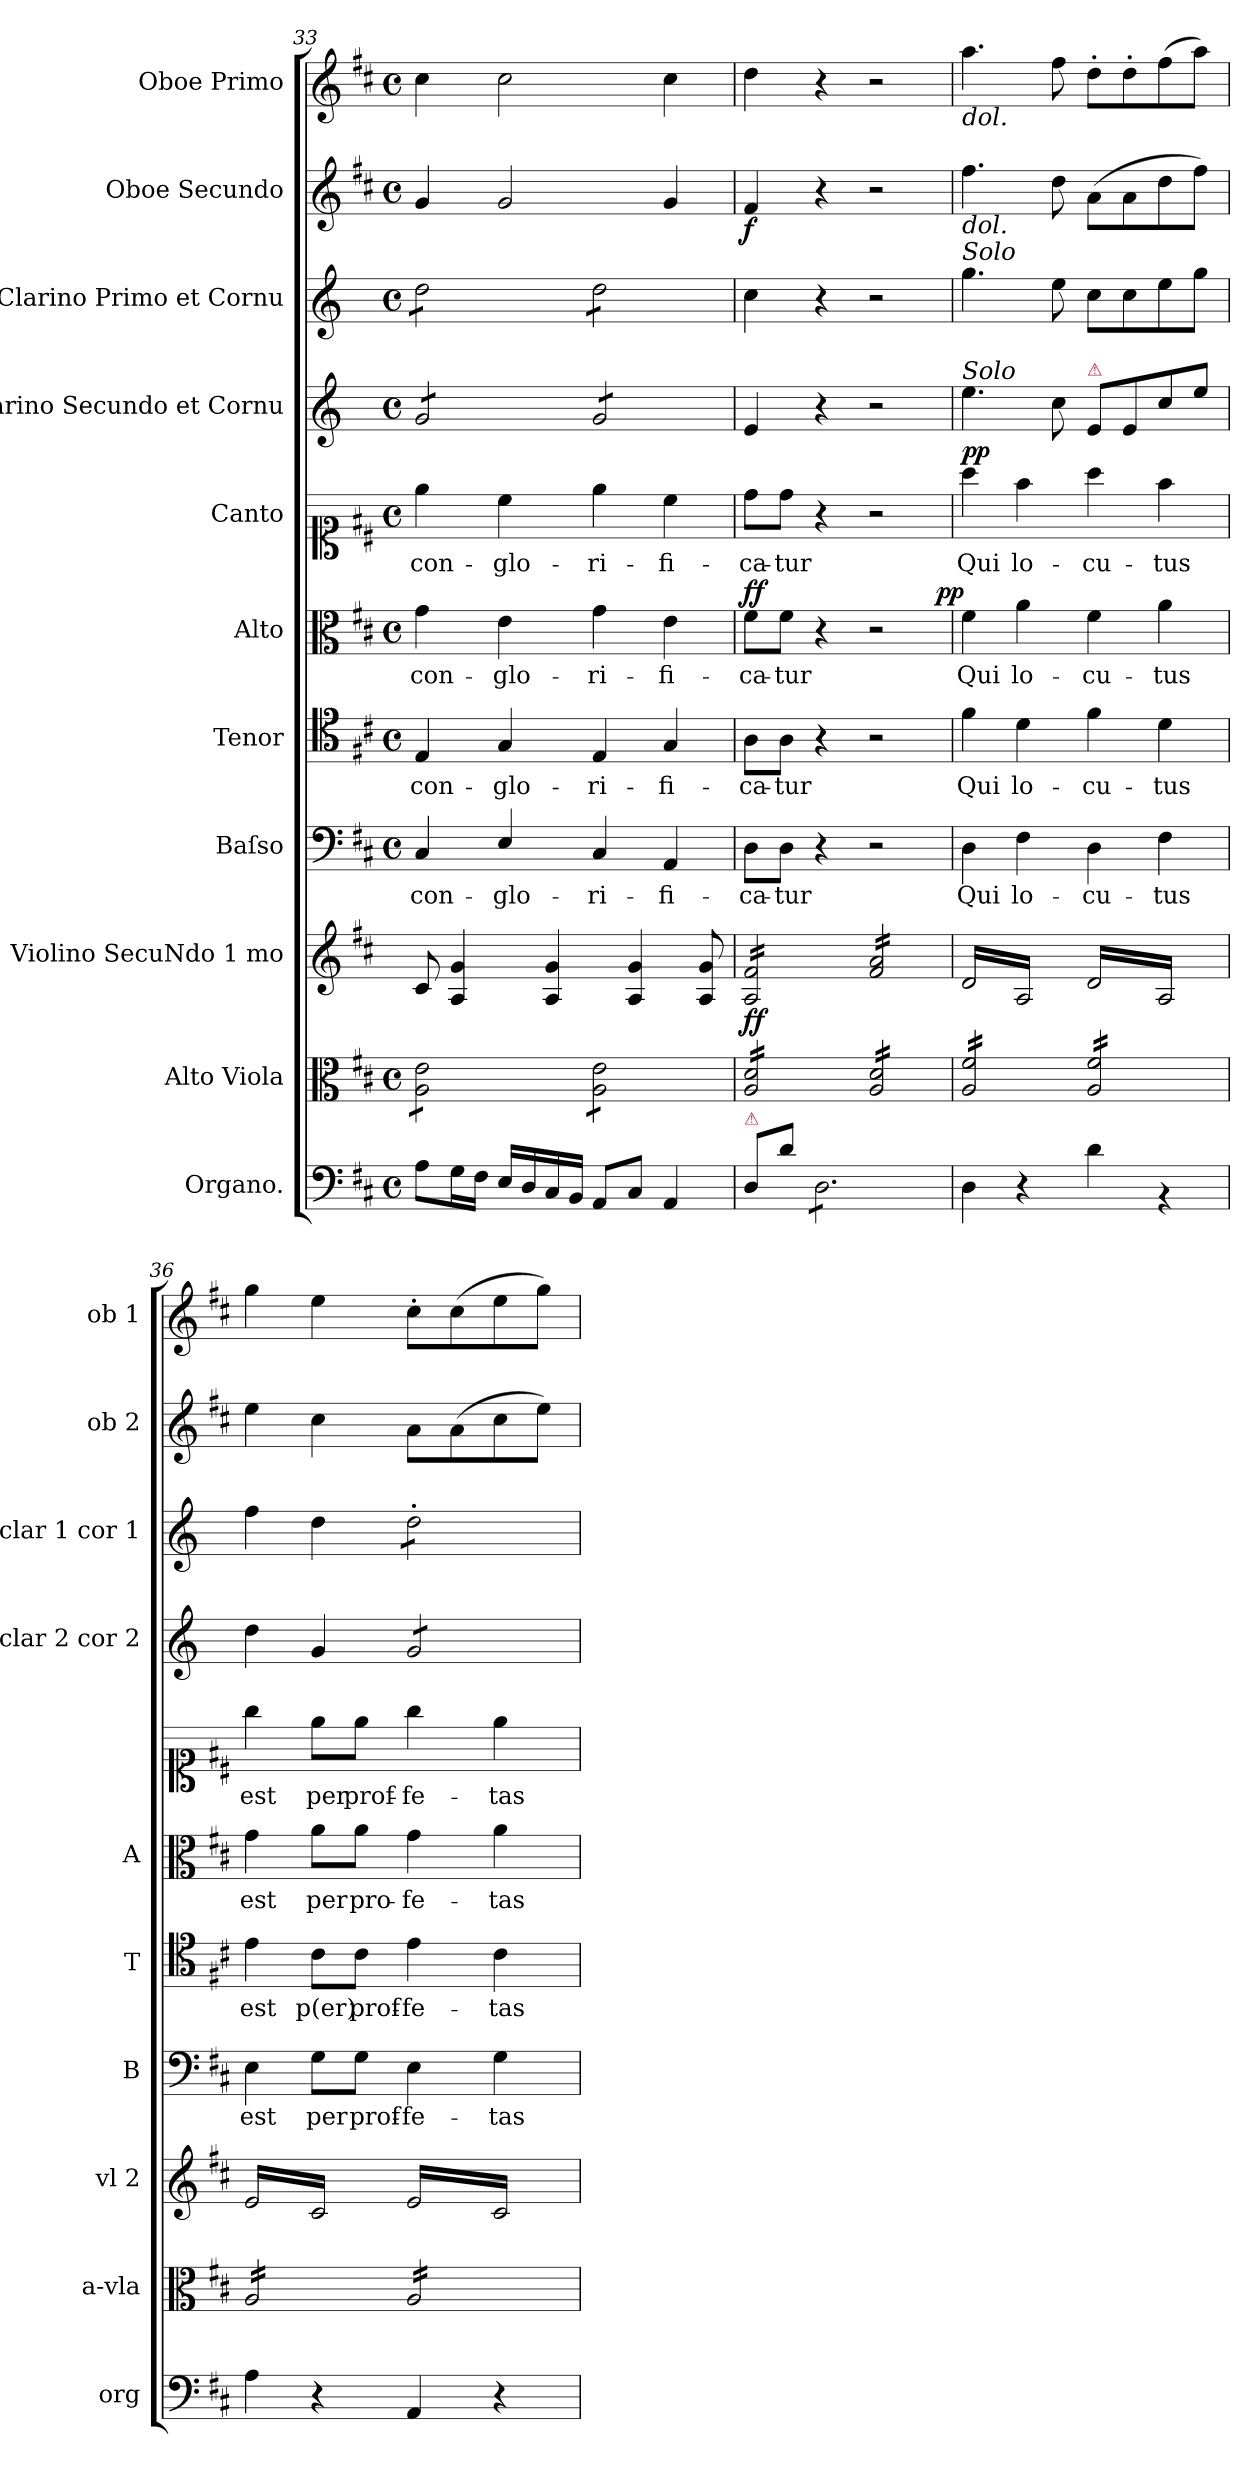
**kern	**kern	**kern	**dynam	**kern	**text	**kern	**text	**kern	**text	**dynam	**kern	**text	**dynam	**kern	**dynam	**kern	**dynam	**kern	**dynam	**kern
*part11	*part10	*part9	*part9	*part8	*part8	*part7	*part7	*part6	*part6	*part6	*part5	*part5	*part5	*part4	*part4	*part3	*part3	*part2	*part2	*part1
*staff11	*staff10	*staff9	*staff9	*staff8	*staff8	*staff7	*staff7	*staff6	*staff6	*staff6	*staff5	*staff5	*staff5	*staff4	*staff4	*staff3	*staff3	*staff2	*staff2	*staff1
*I"Organo.	*I"Alto Viola	*I"Violino SecuNdo 1 mo	*	*I"Baſso	*	*I"Tenor	*	*I"Alto	*	*	*I"Canto	*	*	*I"Clarino Secundo et Cornu	*	*I"Clarino Primo et Cornu	*	*I"Oboe Secundo	*	*I"Oboe Primo
*I'org	*I'a-vla	*I'vl 2	*	*I'B	*	*I'T	*	*I'A	*	*	*	*	*	*I'clar 2 cor 2	*	*I'clar 1 cor 1	*	*I'ob 2	*	*I'ob 1
*clefF4	*clefC3	*clefG2	*	*clefF4	*	*clefC4	*	*clefC3	*	*	*clefC1	*	*	*clefG2	*	*clefG2	*	*clefG2	*	*clefG2
*	*	*	*	*	*	*	*	*	*	*	*	*	*	*ITrd6c10	*	*ITrd6c10	*	*	*	*
*k[f#c#]	*k[f#c#]	*k[f#c#]	*	*k[f#c#]	*	*k[f#c#]	*	*k[f#c#]	*	*	*k[f#c#]	*	*	*k[f#c#]	*	*k[f#c#]	*	*k[f#c#]	*	*k[f#c#]
*D:	*D:	*D:	*	*D:	*	*D:	*	*D:	*	*	*D:	*	*	*D:	*	*D:	*	*D:	*	*D:
*M4/4	*M4/4	*	*	*M4/4	*	*M4/4	*	*M4/4	*	*	*M4/4	*	*	*M4/4	*	*M4/4	*	*M4/4	*	*M4/4
*met(c)	*met(c)	*	*	*met(c)	*	*met(c)	*	*met(c)	*	*	*met(c)	*	*	*met(c)	*	*met(c)	*	*met(c)	*	*met(c)
=33	=33	=33	=33	=33	=33	=33	=33	=33	=33	=33	=33	=33	=33	=33	=33	=33	=33	=33	=33	=33
*	*tremolo	*	*	*	*	*	*	*	*	*	*	*	*	*	*	*	*	*	*	*
*	*	*	*	*	*	*	*	*	*	*	*	*	*	*tremolo	*	*	*	*	*	*
*	*	*	*	*	*	*	*	*	*	*	*	*	*	*	*	*tremolo	*	*	*	*
8A\L	8A\ 8e\L	8c#/	.	4C#/	con-	4E/	con-	4g\	con-	.	4ee\	con-	.	8A/L	.	8e\L	.	4g/	.	4cc#\
16G\L	8A\ 8e\	4A/ 4g/	.	.	.	.	.	.	.	.	.	.	.	8A/	.	8e\	.	.	.	.
16F#\JJ	.	.	.	.	.	.	.	.	.	.	.	.	.	.	.	.	.	.	.	.
16E/LL	8A\ 8e\	.	.	4E/	-glo-	4G/	-glo-	4e\	-glo-	.	4cc#\	-glo-	.	8A/	.	8e\	.	2g/	.	2cc#\
16D/	.	.	.	.	.	.	.	.	.	.	.	.	.	.	.	.	.	.	.	.
16C#/	8A\ 8e\J	4A/ 4g/	.	.	.	.	.	.	.	.	.	.	.	8A/J	.	8e\J	.	.	.	.
16BB/JJ	.	.	.	.	.	.	.	.	.	.	.	.	.	.	.	.	.	.	.	.
8AA/L	8A\ 8e\L	.	.	4C#/	-ri-	4E/	-ri-	4g\	-ri-	.	4ee\	-ri-	.	8A/L	.	8e\L	.	.	.	.
8C#/J	8A\ 8e\	4A/ 4g/	.	.	.	.	.	.	.	.	.	.	.	8A/	.	8e\	.	.	.	.
4AA/	8A\ 8e\	.	.	4AA/	-fi-	4G/	-fi-	4e\	-fi-	.	4cc#\	-fi-	.	8A/	.	8e\	.	4g/	.	4cc#\
.	8A\ 8e\J	8A/ 8g/	.	.	.	.	.	.	.	.	.	.	.	8A/J	.	8e\J	.	.	.	.
*	*	*	*	*	*	*	*	*	*	*	*	*	*	*	*	*Xtremolo	*	*	*	*
*	*	*	*	*	*	*	*	*	*	*	*	*	*	*Xtremolo	*	*	*	*	*	*
=34	=34	=34	=34	=34	=34	=34	=34	=34	=34	=34	=34	=34	=34	=34	=34	=34	=34	=34	=34	=34
!LO:TX:a:color=crimson:t=⚠	!	!	!	!	!	!	!	!	!	!	!	!	!	!	!	!	!	!	!	!
!	!	!	!	!	!	!	!	!	!	!LO:DY:a	!	!	!	!	!	!	!	!	!	!
*	*	*tremolo	*	*	*	*	*	*	*	*	*	*	*	*	*	*	*	*	*	*
8D/L	16A/ 16d/LL	16A/ 16f#/LL	ff	8D\L	-ca-	8A\L	-ca-	8f#\L	-ca-	ff	8dd\L	-ca-	.	4F#/	.	4d\	ffr.	4f#/	f.	4dd\
.	16A/ 16d/	16A/ 16f#/	.	.	.	.	.	.	.	.	.	.	.	.	.	.	.	.	.	.
8d\J	16A/ 16d/	16A/ 16f#/	.	8D\J	-tur	8A\J	-tur	8f#\J	-tur	.	8dd\J	-tur	.	.	.	.	.	.	.	.
.	16A/ 16d/	16A/ 16f#/	.	.	.	.	.	.	.	.	.	.	.	.	.	.	.	.	.	.
*tremolo	*	*	*	*	*	*	*	*	*	*	*	*	*	*	*	*	*	*	*	*
8D\L	16A/ 16d/	16A/ 16f#/	.	4r	.	4r	.	4r	.	.	4r	.	.	4r	.	4r	.	4r	.	4r
.	16A/ 16d/	16A/ 16f#/	.	.	.	.	.	.	.	.	.	.	.	.	.	.	.	.	.	.
8D\	16A/ 16d/	16A/ 16f#/	.	.	.	.	.	.	.	.	.	.	.	.	.	.	.	.	.	.
.	16A/ 16d/JJ	16A/ 16f#/JJ	.	.	.	.	.	.	.	.	.	.	.	.	.	.	.	.	.	.
8D\	16A/ 16d/LL	16f#/ 16a/LL	.	2r	.	2r	.	2r	.	.	2r	.	.	2r	.	2r	.	2r	.	2r
.	16A/ 16d/	16f#/ 16a/	.	.	.	.	.	.	.	.	.	.	.	.	.	.	.	.	.	.
8D\	16A/ 16d/	16f#/ 16a/	.	.	.	.	.	.	.	.	.	.	.	.	.	.	.	.	.	.
.	16A/ 16d/	16f#/ 16a/	.	.	.	.	.	.	.	.	.	.	.	.	.	.	.	.	.	.
8D\	16A/ 16d/	16f#/ 16a/	.	.	.	.	.	.	.	.	.	.	.	.	.	.	.	.	.	.
.	16A/ 16d/	16f#/ 16a/	.	.	.	.	.	.	.	.	.	.	.	.	.	.	.	.	.	.
8D\J	16A/ 16d/	16f#/ 16a/	.	.	.	.	.	.	.	.	.	.	.	.	.	.	.	.	.	.
*Xtremolo	*	*	*	*	*	*	*	*	*	*	*	*	*	*	*	*	*	*	*	*
.	16A/ 16d/JJ	16f#/ 16a/JJ	.	.	.	.	.	.	.	.	.	.	.	.	.	.	.	.	.	.
=35	=35	=35	=35	=35	=35	=35	=35	=35	=35	=35	=35	=35	=35	=35	=35	=35	=35	=35	=35	=35
!	!	!	!	!	!	!	!	!	!	!	!	!	!	!	!	!	!	!	!	!LO:TX:b:i:t=dol.
!	!	!	!	!	!	!	!	!	!	!	!	!	!	!	!	!	!	!LO:TX:b:i:t=dol.	!	!
!	!	!	!	!	!	!	!	!	!	!	!	!	!	!	!	!LO:TX:a:i:t=Solo	!	!	!	!
!	!	!	!	!	!	!	!	!	!	!	!	!	!	!LO:TX:a:i:t=Solo	!	!	!	!	!	!
!	!	!	!LO:DY:rj	!	!	!	!	!	!	!LO:DY:a:rj	!	!	!LO:DY:b	!	!	!	!	!	!	!
4D\	16A/ 16f#/LL	16d/LL	po	4D\	Qui	4f#\	Qui	4f#\	Qui	pp.	4aa\	Qui	pp.	4.f#\	po.	4.a\	po	4.ff#\	.	4.aa\
.	16A/ 16f#/	16A/	.	.	.	.	.	.	.	.	.	.	.	.	.	.	.	.	.	.
.	16A/ 16f#/	16d/	.	.	.	.	.	.	.	.	.	.	.	.	.	.	.	.	.	.
.	16A/ 16f#/	16A/	.	.	.	.	.	.	.	.	.	.	.	.	.	.	.	.	.	.
4r	16A/ 16f#/	16d/	.	4F#\	lo-	4d\	lo-	4a\	lo-	.	4ff#\	lo-	.	.	.	.	.	.	.	.
.	16A/ 16f#/	16A/	.	.	.	.	.	.	.	.	.	.	.	.	.	.	.	.	.	.
.	16A/ 16f#/	16d/	.	.	.	.	.	.	.	.	.	.	.	8d\	.	8f#\	.	8dd\	.	8ff#\
.	16A/ 16f#/JJ	16A/JJ	.	.	.	.	.	.	.	.	.	.	.	.	.	.	.	.	.	.
!	!	!	!	!	!	!	!	!	!	!	!	!	!	!LO:TX:a:color=crimson:t=⚠	!	!	!	!	!	!
4d\	16A/ 16f#/LL	16d/LL	.	4D\	-cu-	4f#\	-cu-	4f#\	-cu-	.	4aa\	-cu-	.	8F#/L	.	8d\L	.	(8a\L	.	8dd'\L
.	16A/ 16f#/	16A/	.	.	.	.	.	.	.	.	.	.	.	.	.	.	.	.	.	.
.	16A/ 16f#/	16d/	.	.	.	.	.	.	.	.	.	.	.	8F#/	.	8d\	.	8a\	.	8dd'\
.	16A/ 16f#/	16A/	.	.	.	.	.	.	.	.	.	.	.	.	.	.	.	.	.	.
4rBB	16A/ 16f#/	16d/	.	4F#\	-tus	4d\	-tus	4a\	-tus	.	4ff#\	-tus	.	8d\	.	8f#\	.	8dd\	.	(8ff#\
.	16A/ 16f#/	16A/	.	.	.	.	.	.	.	.	.	.	.	.	.	.	.	.	.	.
.	16A/ 16f#/	16d/	.	.	.	.	.	.	.	.	.	.	.	8f#\J	.	8a\J	.	8ff#\J)	.	8aa\J)
.	16A/ 16f#/JJ	16A/JJ	.	.	.	.	.	.	.	.	.	.	.	.	.	.	.	.	.	.
=36	=36	=36	=36	=36	=36	=36	=36	=36	=36	=36	=36	=36	=36	=36	=36	=36	=36	=36	=36	=36
4A\	16A/LL	16e/LL	.	4E\	est	4e\	est	4g\	est	.	4gg\	est	.	4e\	.	4g\	.	4ee\	.	4gg\
.	16A/	16c#/	.	.	.	.	.	.	.	.	.	.	.	.	.	.	.	.	.	.
.	16A/	16e/	.	.	.	.	.	.	.	.	.	.	.	.	.	.	.	.	.	.
.	16A/	16c#/	.	.	.	.	.	.	.	.	.	.	.	.	.	.	.	.	.	.
4r	16A/	16e/	.	8G\L	per	8c#\L	p(er)	8a\L	per	.	8ee\L	per	.	4A/	.	4e\	.	4cc#\	.	4ee\
.	16A/	16c#/	.	.	.	.	.	.	.	.	.	.	.	.	.	.	.	.	.	.
.	16A/	16e/	.	8G\J	prof-	8c#\J	prof-	8a\J	pro-	.	8ee\J	prof-	.	.	.	.	.	.	.	.
.	16A/JJ	16c#/JJ	.	.	.	.	.	.	.	.	.	.	.	.	.	.	.	.	.	.
!	!	!	!	!	!	!	!	!	!	!	!	!	!	!	!	!LO:TX:a:t=....	!	!	!	!
*	*	*	*	*	*	*	*	*	*	*	*	*	*	*tremolo	*	*	*	*	*	*
*	*	*	*	*	*	*	*	*	*	*	*	*	*	*	*	*tremolo	*	*	*	*
4AA/	16A/LL	16e/LL	.	4E\	-fe-	4e\	-fe-	4g\	-fe-	.	4gg\	-fe-	.	8A/L	.	8e'\L	.	8a\L	.	8cc#'\L
.	16A/	16c#/	.	.	.	.	.	.	.	.	.	.	.	.	.	.	.	.	.	.
.	16A/	16e/	.	.	.	.	.	.	.	.	.	.	.	8A/	.	8e'\	.	(8a\	.	(8cc#\
.	16A/	16c#/	.	.	.	.	.	.	.	.	.	.	.	.	.	.	.	.	.	.
4r	16A/	16e/	.	4G\	-tas	4c#\	-tas	4a\	-tas	.	4ee\	-tas	.	8A/	.	8e'\	.	8cc#\	.	8ee\
.	16A/	16c#/	.	.	.	.	.	.	.	.	.	.	.	.	.	.	.	.	.	.
.	16A/	16e/	.	.	.	.	.	.	.	.	.	.	.	8A/J	.	8e'\J	.	8ee\J)	.	8gg\J)
*	*	*	*	*	*	*	*	*	*	*	*	*	*	*	*	*Xtremolo	*	*	*	*
*	*	*	*	*	*	*	*	*	*	*	*	*	*	*Xtremolo	*	*	*	*	*	*
.	16A/JJ	16c#/JJ	.	.	.	.	.	.	.	.	.	.	.	.	.	.	.	.	.	.
*	*	*Xtremolo	*	*	*	*	*	*	*	*	*	*	*	*	*	*	*	*	*	*
*	*Xtremolo	*	*	*	*	*	*	*	*	*	*	*	*	*	*	*	*	*	*	*
.	.	.	.	.	.	.	.	.	.	.	.	.	.	.	.	.	.	.	.	.
.	.	.	.	.	.	.	.	.	.	.	.	.	.	.	.	.	.	.	.	.
.	.	.	.	.	.	.	.	.	.	.	.	.	.	.	.	.	.	.	.	.
.	.	.	.	.	.	.	.	.	.	.	.	.	.	.	.	.	.	.	.	.
=	=	=	=	=	=	=	=	=	=	=	=	=	=	=	=	=	=	=	=	=
*-	*-	*-	*-	*-	*-	*-	*-	*-	*-	*-	*-	*-	*-	*-	*-	*-	*-	*-	*-	*-
